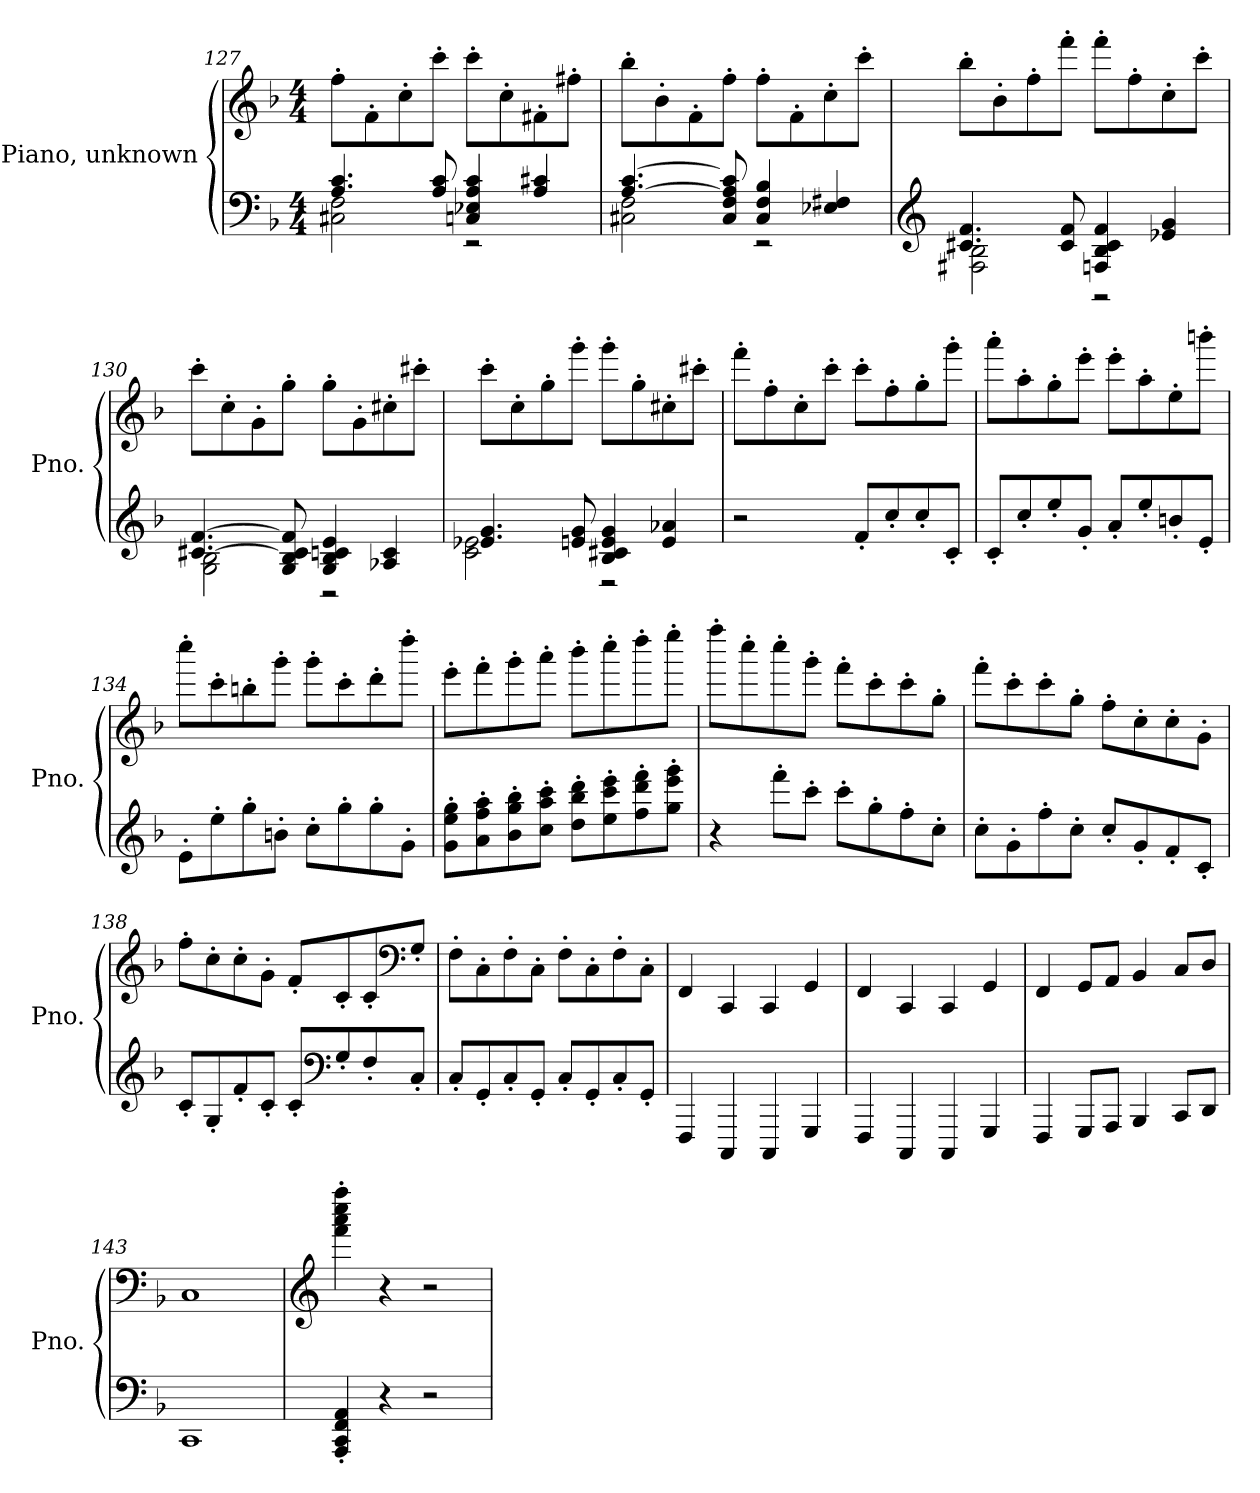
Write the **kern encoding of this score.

**kern	**kern
*part1	*part1
*staff2	*staff1
*I"Piano, unknown	*
*I'Pno.	*
*clefF4	*clefG2
*k[b-]	*k[b-]
*M4/4	*M4/4
=127	=127
*^	*
4.A/ 4.c/	2C#X\ 2F\	8ff'\L
.	.	8f'\
.	.	8cc'\
8A/ 8c/	.	8ccc'\J
4Cn/ 4E-X/ 4A/ 4c/	2r	8ccc'\L
.	.	8cc'\
4A/ 4c#X/	.	8f#X'\
.	.	8ff#X'\J
!!LO:LB:g=z
=128	=128	=128
[4.A/ [4.c/	2C#X\ 2F\	8bb-'\L
.	.	8b-'\
.	.	8f'\
8C#/ 8F/ 8A/] 8c/]	.	8ff'\J
4C#/ 4F/ 4B-/	2r	8ff'\L
.	.	8f'\
4E-X/ 4F#X/	.	8cc'\
.	.	8ccc'\J
=129	=129	=129
*clefG2	*	*
4.c#X/ 4.f/	2F#X\ 2B-\	8bb-'\L
.	.	8b-'\
.	.	8ff'\
8c#/ 8f/	.	8fff'\J
4Fn/ 4B-/ 4c#/ 4f/	2r	8fff'\L
.	.	8ff'\
4e-X/ 4g/	.	8cc'\
.	.	8ccc'\J
=130	=130	=130
[4.c#X/ [4.f/	2G\ 2B-\	8ccc'\L
.	.	8cc'\
.	.	8g'\
8G/ 8B-/ 8c#/] 8f/]	.	8gg'\J
4G/ 4B-/ 4cn/ 4e/	2r	8gg'\L
.	.	8g'\
4A-X/ 4c/	.	8cc#X'\
.	.	8ccc#X'\J
!!LO:LB:g=z
=131	=131	=131
4.e/ 4.g/	2c\ 2e-X\	8ccc'\L
.	.	8cc'\
.	.	8gg'\
8en/ 8g/	.	8ggg'\J
4B-/ 4c#X/ 4e/ 4g/	2r	8ggg'\L
.	.	8gg'\
4e/ 4a-X/	.	8cc#X'\
.	.	8ccc#X'\J
*v	*v	*
=132	=132
2r	8fff'\L
.	8ff'\
.	8cc'\
.	8ccc'\J
8f'/L	8ccc'\L
8cc'/	8ff'\
8cc'/	8gg'\
8c'/J	8ggg'\J
=133	=133
8c'/L	8aaa'\L
8cc'/	8aa'\
8ee'/	8gg'\
8g'/J	8eee'\J
8a'/L	8eee'\L
8ee'/	8aa'\
8bn'/	8ee'\
8e'/J	8bbbn'\J
=134	=134
8e'\L	8cccc'\L
8ee'\	8ccc'\
8gg'\	8bbn'\
8bn'\J	8ggg'\J
8cc'\L	8ggg'\L
8gg'\	8ccc'\
8gg'\	8ddd'\
8g'\J	8dddd'\J
!!LO:LB:g=z
=135	=135
8g\' 8ee\' 8gg\'L	8eee'\L
8a\' 8ff\' 8aa\'	8fff'\
8b-\' 8gg\' 8bb-\'	8ggg'\
8cc\' 8aa\' 8ccc\'J	8aaa'\J
8dd\' 8bb-\' 8ddd\'L	8bbb-'\L
8ee\' 8ccc\' 8eee\'	8cccc'\
8ff\' 8ddd\' 8fff\'	8dddd'\
8gg\' 8eee\' 8ggg\'J	8eeee'\J
=136	=136
4r	8ffff'\L
.	8cccc'\
8fff'\L	8cccc'\
8ccc'\J	8ggg'\J
8ccc'\L	8fff'\L
8gg'\	8ccc'\
8ff'\	8ccc'\
8cc'\J	8gg'\J
=137	=137
8cc'\L	8fff'\L
8g'\	8ccc'\
8ff'\	8ccc'\
8cc'\J	8gg'\J
8cc'/L	8ff'\L
8g'/	8cc'\
8f'/	8cc'\
8c'/J	8g'\J
=138	=138
8c'/L	8ff'\L
8G'/	8cc'\
8f'/	8cc'\
8c'/J	8g'\J
8c'/L	8f'/L
*clefF4	*
8G'/	8c'/
8F'/	8c'/
*	*clefF4
8C'/J	8G'/J
!!LO:LB:g=z
=139	=139
8C'/L	8F'\L
8GG'/	8C'\
8C'/	8F'\
8GG'/J	8C'\J
8C'/L	8F'\L
8GG'/	8C'\
8C'/	8F'\
8GG'/J	8C'\J
=140	=140
4FFF/	4FF/
4CCC/	4CC/
4CCC/	4CC/
4GGG/	4GG/
=141	=141
4FFF/	4FF/
4CCC/	4CC/
4CCC/	4CC/
4GGG/	4GG/
=142	=142
4FFF/	4FF/
8GGG/L	8GG/L
8AAA/J	8AA/J
4BBB-/	4BB-/
8CC/L	8C/L
8DD/J	8D/J
=143	=143
1CC	1C
=144	=144
*	*clefG2
4AAA/' 4CC/' 4FF/' 4AA/'	4fff\' 4aaa\' 4cccc\' 4ffff\'
4r	4r
2r	2r
=	=
*-	*-
